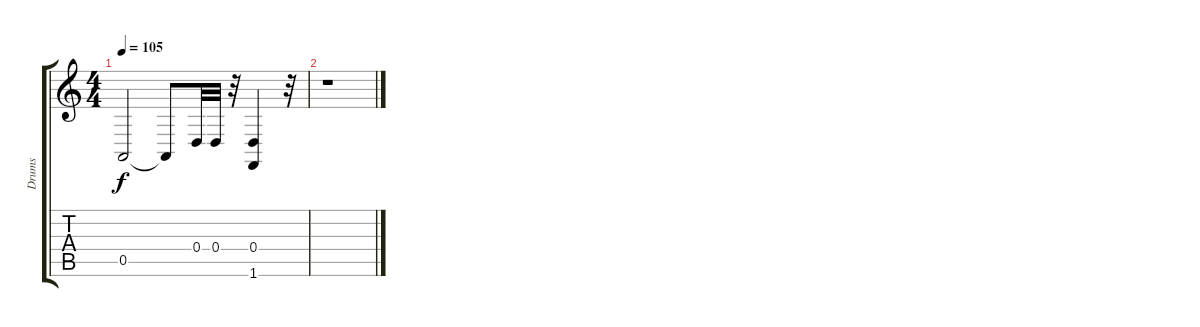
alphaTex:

\track ("Drums" "Drums") {instrument clavinet}
\staff {score tabs}
\tuning (E4 B3 G3 D3 A2 E2) {hide}
\ts (4 4)
\tempo 105
\clef g2
\ks c
0.5{t}.2{dy f} 0.5{t}.8 0.4.32 0.4.32 r.32 (0.4 1.6).4 r.32 |
r.1
